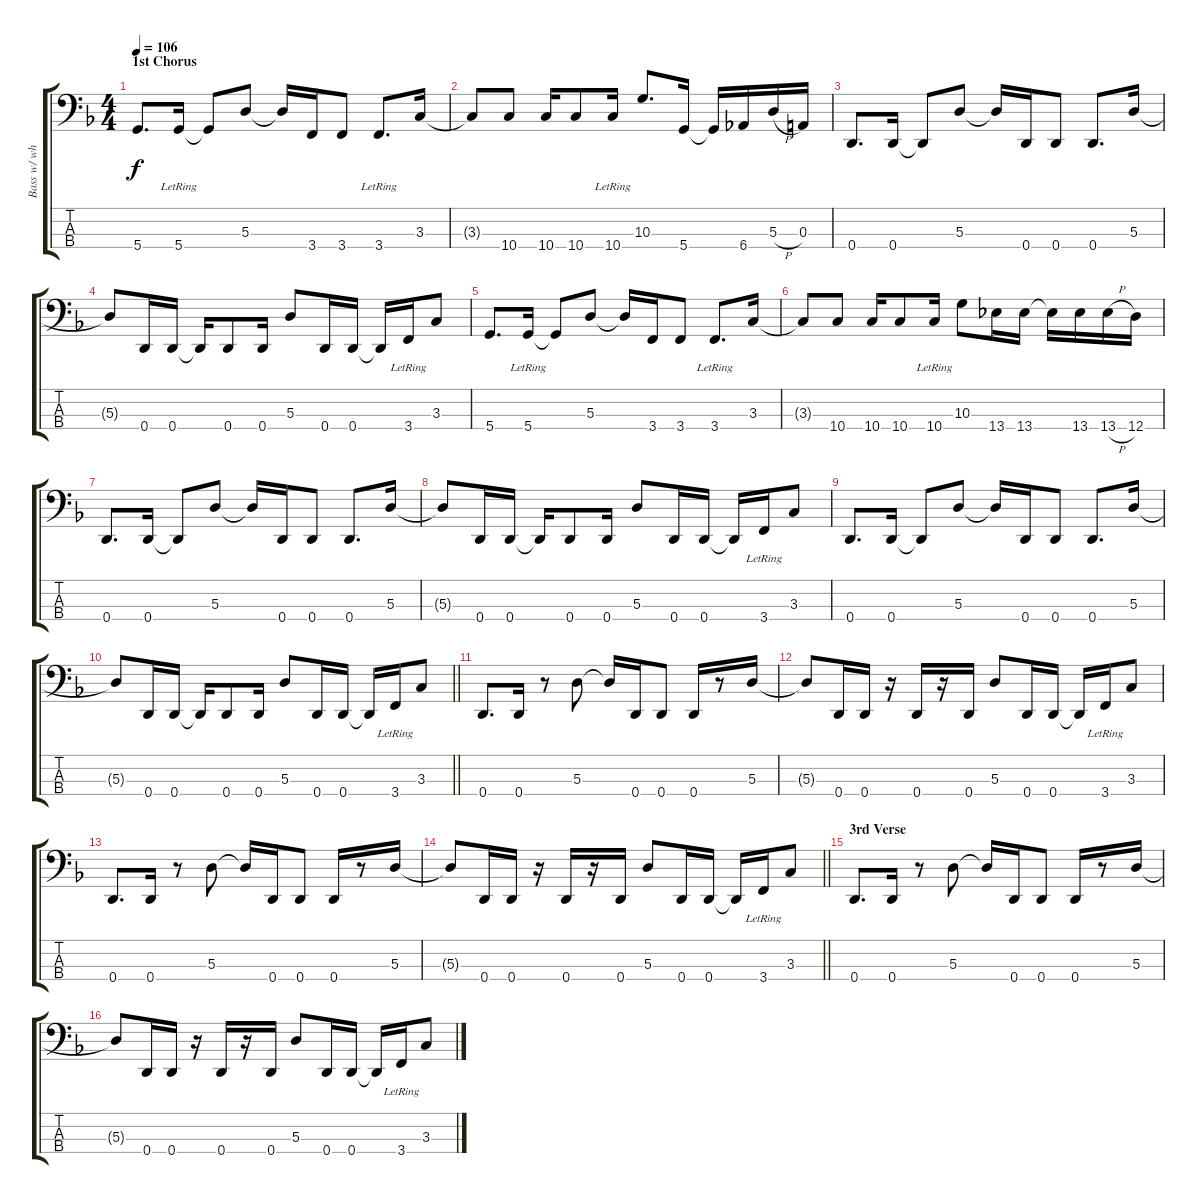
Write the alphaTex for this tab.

\track ("Bass w/ whammy, auto-wah, delay and fuzz" "Bass w/ wh") {instrument electricbasspick}
\staff {score tabs}
\tuning (G2 D2 A1 D1) {hide}
\ts (4 4)
\section ("" "1st Chorus")
\tempo 106
\clef f4
\ks dminor
5.4.8{d dy f} 5.4{lr}.16 5.4{t}.8 5.3.8 5.3{t}.16 3.4.16 3.4.8 3.4{lr}.8{d} 3.3.16 |
3.3{t}.8 10.4.8 10.4.16 10.4.8 10.4{lr}.16 10.3.8{d} 5.4.16 5.4{t}.16 6.4.16 5.3{h}.16 0.3.16 |
0.4.8{d} 0.4.16 0.4{t}.8 5.3.8 5.3{t}.16 0.4.16 0.4.8 0.4.8{d} 5.3.16 |
5.3{t}.8 0.4.16 0.4.16 0.4{t}.16 0.4.8 0.4.16 5.3.8 0.4.16 0.4.16 0.4{t}.16 3.4{lr}.16 3.3.8 |
5.4.8{d} 5.4{lr}.16 5.4{t}.8 5.3.8 5.3{t}.16 3.4.16 3.4.8 3.4{lr}.8{d} 3.3.16 |
3.3{t}.8 10.4.8 10.4.16 10.4.8 10.4{lr}.16 10.3.8 13.4.16 13.4.16 13.4{t}.16 13.4.16 13.4{h}.16 12.4.16 |
0.4.8{d} 0.4.16 0.4{t}.8 5.3.8 5.3{t}.16 0.4.16 0.4.8 0.4.8{d} 5.3.16 |
5.3{t}.8 0.4.16 0.4.16 0.4{t}.16 0.4.8 0.4.16 5.3.8 0.4.16 0.4.16 0.4{t}.16 3.4{lr}.16 3.3.8 |
0.4.8{d} 0.4.16 0.4{t}.8 5.3.8 5.3{t}.16 0.4.16 0.4.8 0.4.8{d} 5.3.16 |
\barLineRight lightlight
5.3{t}.8 0.4.16 0.4.16 0.4{t}.16 0.4.8 0.4.16 5.3.8 0.4.16 0.4.16 0.4{t}.16 3.4{lr}.16 3.3.8 |
\section ("" "")
0.4.8{d} 0.4.16 r.8 5.3.8 5.3{t}.16 0.4.16 0.4.8 0.4.16 r.8 5.3.16 |
5.3{t}.8 0.4.16 0.4.16 r.16 0.4.16 r.16 0.4.16 5.3.8 0.4.16 0.4.16 0.4{t}.16 3.4{lr}.16 3.3.8 |
0.4.8{d} 0.4.16 r.8 5.3.8 5.3{t}.16 0.4.16 0.4.8 0.4.16 r.8 5.3.16 |
\barLineRight lightlight
5.3{t}.8 0.4.16 0.4.16 r.16 0.4.16 r.16 0.4.16 5.3.8 0.4.16 0.4.16 0.4{t}.16 3.4{lr}.16 3.3.8 |
\section ("" "3rd Verse")
0.4.8{d} 0.4.16 r.8 5.3.8 5.3{t}.16 0.4.16 0.4.8 0.4.16 r.8 5.3.16 |
5.3{t}.8 0.4.16 0.4.16 r.16 0.4.16 r.16 0.4.16 5.3.8 0.4.16 0.4.16 0.4{t}.16 3.4{lr}.16 3.3.8
